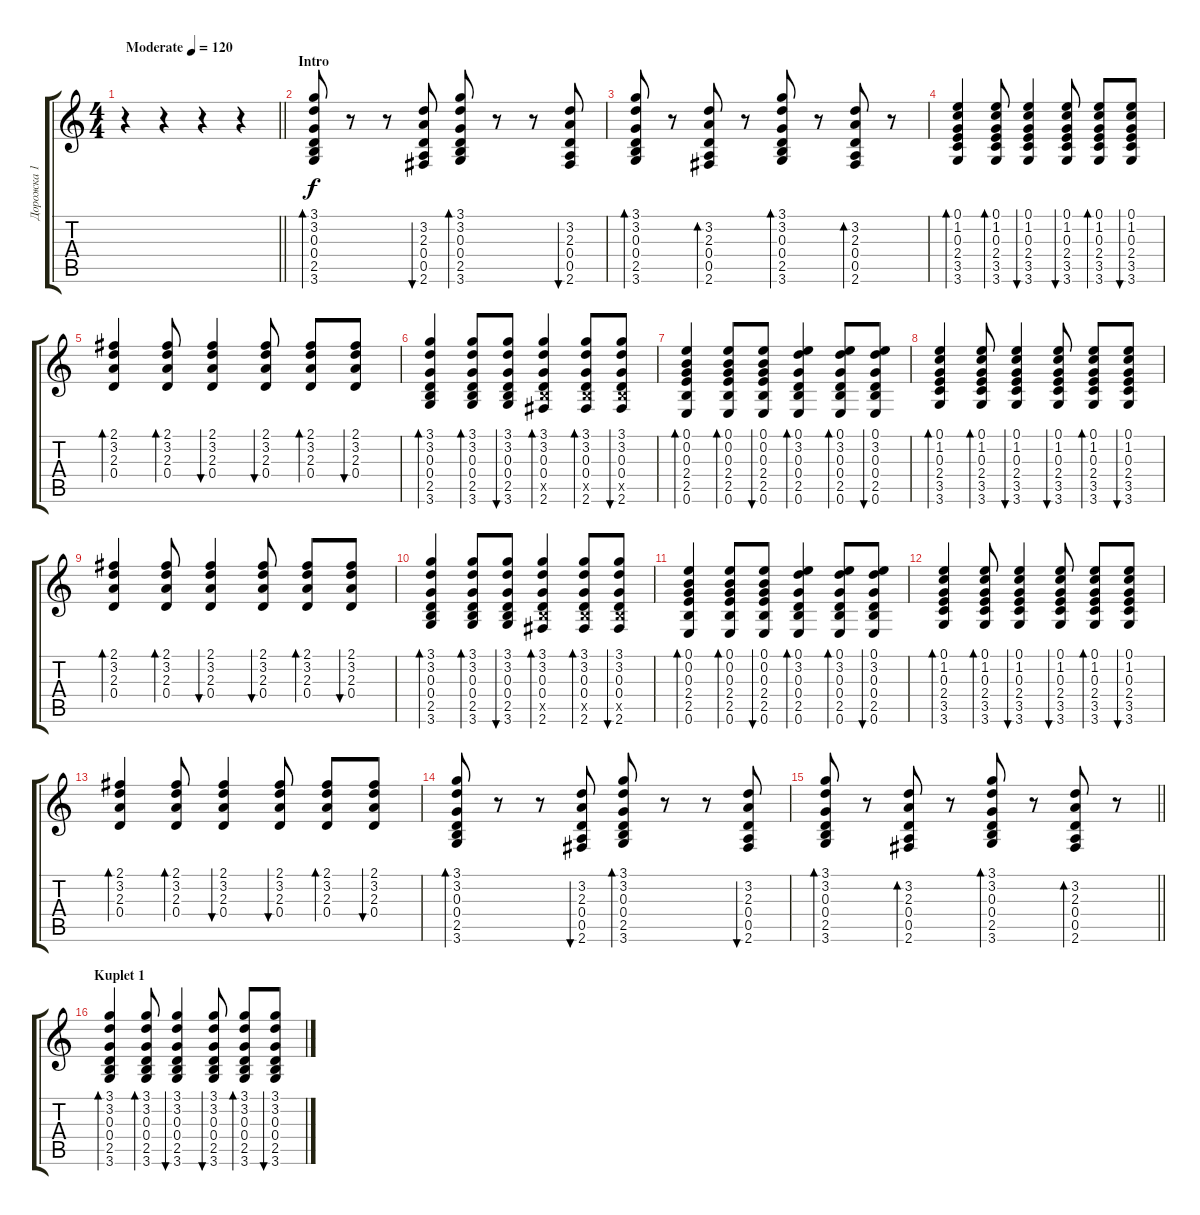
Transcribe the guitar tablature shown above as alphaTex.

\track ("Дорожка 1" "Дорожка 1") {instrument acousticguitarsteel}
\staff {score tabs}
\tuning (E4 B3 G3 D3 A2 E2) {hide}
\ts (4 4)
\tempo (120 "Moderate")
\clef g2
\barLineRight lightlight
\ks c
r.4{dy f instrument acousticguitarsteel} r.4 r.4 r.4 |
\section ("" "Intro")
(3.1 3.2 0.3 0.4 2.5 3.6).8{bd 60} r.8 r.8 (3.2 2.3 0.4 0.5 2.6).8{bu 60} (3.1 3.2 0.3 0.4 2.5 3.6).8{bd 60} r.8 r.8 (3.2 2.3 0.4 0.5 2.6).8{bu 60} |
(3.1 3.2 0.3 0.4 2.5 3.6).8{bd 60} r.8 (3.2 2.3 0.4 0.5 2.6).8{bd 60} r.8 (3.1 3.2 0.3 0.4 2.5 3.6).8{bd 60} r.8 (3.2 2.3 0.4 0.5 2.6).8{bd 60} r.8 |
(0.1 1.2 0.3 2.4 3.5 3.6).4{bd 60} (0.1 1.2 0.3 2.4 3.5 3.6).8{bd 60} (0.1 1.2 0.3 2.4 3.5 3.6).4{bu 60} (0.1 1.2 0.3 2.4 3.5 3.6).8{bu 60} (0.1 1.2 0.3 2.4 3.5 3.6).8{bd 60} (0.1 1.2 0.3 2.4 3.5 3.6).8{bu 60} |
(2.1 3.2 2.3 0.4).4{bd 60} (2.1 3.2 2.3 0.4).8{bd 60} (2.1 3.2 2.3 0.4).4{bu 60} (2.1 3.2 2.3 0.4).8{bu 60} (2.1 3.2 2.3 0.4).8{bd 60} (2.1 3.2 2.3 0.4).8{bu 60} |
(3.1 3.2 0.3 0.4 2.5 3.6).4{bd 60} (3.1 3.2 0.3 0.4 2.5 3.6).8{bd 60} (3.1 3.2 0.3 0.4 2.5 3.6).8{bu 60} (3.1 3.2 0.3 0.4 2.5{x} 2.6).4{bd 60} (3.1 3.2 0.3 0.4 2.5{x} 2.6).8{bd 60} (3.1 3.2 0.3 0.4 2.5{x} 2.6).8{bu 60} |
(0.1 0.2 0.3 2.4 2.5 0.6).4{bd 60} (0.1 0.2 0.3 2.4 2.5 0.6).8{bd 60} (0.1 0.2 0.3 2.4 2.5 0.6).8{bu 60} (0.1 3.2 0.3 0.4 2.5 0.6).4{bd 60} (0.1 3.2 0.3 0.4 2.5 0.6).8{bd 60} (0.1 3.2 0.3 0.4 2.5 0.6).8{bu 60} |
(0.1 1.2 0.3 2.4 3.5 3.6).4{bd 60} (0.1 1.2 0.3 2.4 3.5 3.6).8{bd 60} (0.1 1.2 0.3 2.4 3.5 3.6).4{bu 60} (0.1 1.2 0.3 2.4 3.5 3.6).8{bu 60} (0.1 1.2 0.3 2.4 3.5 3.6).8{bd 60} (0.1 1.2 0.3 2.4 3.5 3.6).8{bu 60} |
(2.1 3.2 2.3 0.4).4{bd 60} (2.1 3.2 2.3 0.4).8{bd 60} (2.1 3.2 2.3 0.4).4{bu 60} (2.1 3.2 2.3 0.4).8{bu 60} (2.1 3.2 2.3 0.4).8{bd 60} (2.1 3.2 2.3 0.4).8{bu 60} |
(3.1 3.2 0.3 0.4 2.5 3.6).4{bd 60} (3.1 3.2 0.3 0.4 2.5 3.6).8{bd 60} (3.1 3.2 0.3 0.4 2.5 3.6).8{bu 60} (3.1 3.2 0.3 0.4 2.5{x} 2.6).4{bd 60} (3.1 3.2 0.3 0.4 2.5{x} 2.6).8{bd 60} (3.1 3.2 0.3 0.4 2.5{x} 2.6).8{bu 60} |
(0.1 0.2 0.3 2.4 2.5 0.6).4{bd 60} (0.1 0.2 0.3 2.4 2.5 0.6).8{bd 60} (0.1 0.2 0.3 2.4 2.5 0.6).8{bu 60} (0.1 3.2 0.3 0.4 2.5 0.6).4{bd 60} (0.1 3.2 0.3 0.4 2.5 0.6).8{bd 60} (0.1 3.2 0.3 0.4 2.5 0.6).8{bu 60} |
(0.1 1.2 0.3 2.4 3.5 3.6).4{bd 60} (0.1 1.2 0.3 2.4 3.5 3.6).8{bd 60} (0.1 1.2 0.3 2.4 3.5 3.6).4{bu 60} (0.1 1.2 0.3 2.4 3.5 3.6).8{bu 60} (0.1 1.2 0.3 2.4 3.5 3.6).8{bd 60} (0.1 1.2 0.3 2.4 3.5 3.6).8{bu 60} |
(2.1 3.2 2.3 0.4).4{bd 60} (2.1 3.2 2.3 0.4).8{bd 60} (2.1 3.2 2.3 0.4).4{bu 60} (2.1 3.2 2.3 0.4).8{bu 60} (2.1 3.2 2.3 0.4).8{bd 60} (2.1 3.2 2.3 0.4).8{bu 60} |
(3.1 3.2 0.3 0.4 2.5 3.6).8{bd 60} r.8 r.8 (3.2 2.3 0.4 0.5 2.6).8{bu 60} (3.1 3.2 0.3 0.4 2.5 3.6).8{bd 60} r.8 r.8 (3.2 2.3 0.4 0.5 2.6).8{bu 60} |
\barLineRight lightlight
(3.1 3.2 0.3 0.4 2.5 3.6).8{bd 60} r.8 (3.2 2.3 0.4 0.5 2.6).8{bd 60} r.8 (3.1 3.2 0.3 0.4 2.5 3.6).8{bd 60} r.8 (3.2 2.3 0.4 0.5 2.6).8{bd 60} r.8 |
\section ("" "Kuplet 1")
(3.1 3.2 0.3 0.4 2.5 3.6).4{bd 60} (3.1 3.2 0.3 0.4 2.5 3.6).8{bd 60} (3.1 3.2 0.3 0.4 2.5 3.6).4{bu 60} (3.1 3.2 0.3 0.4 2.5 3.6).8{bu 60} (3.1 3.2 0.3 0.4 2.5 3.6).8{bd 60} (3.1 3.2 0.3 0.4 2.5 3.6).8{bu 60}
